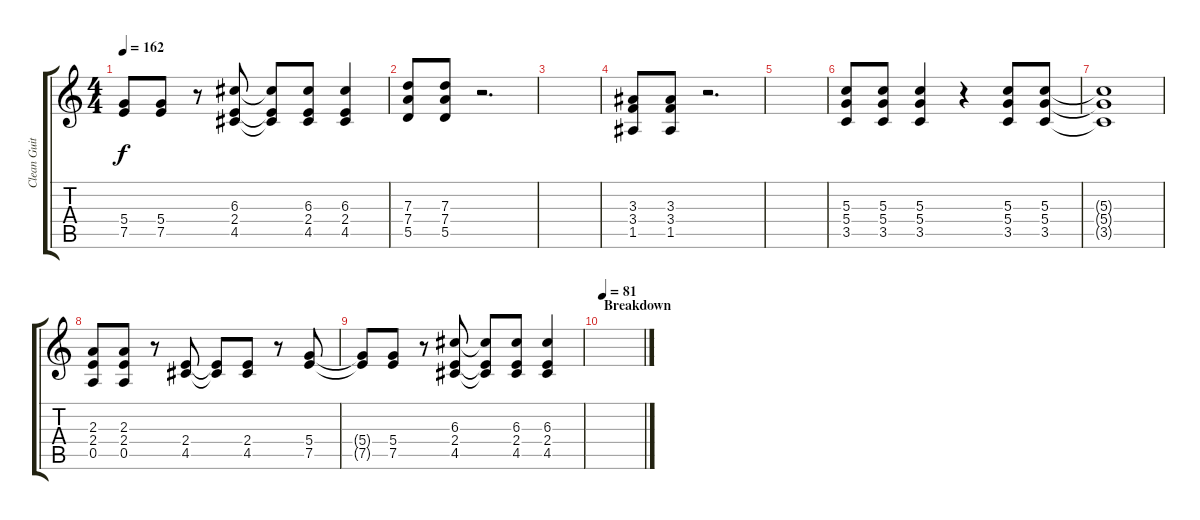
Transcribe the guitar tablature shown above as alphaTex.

\track ("Clean Guitar" "Clean Guit") {instrument electricguitarjazz}
\staff {score tabs}
\tuning (E4 B3 G3 D3 A2 D2) {hide}
\ts (4 4)
\tempo 162
\clef g2
\ks c
(5.4{t} 7.5{t}).8{dy f} (5.4 7.5).8 r.8 (6.3 2.4 4.5).8 (6.3{t} 2.4{t} 4.5{t}).8 (6.3 2.4 4.5).8 (6.3 2.4 4.5).4 |
(7.3 7.4 5.5).8 (7.3 7.4 5.5).8 r.2{d} |
|
(3.3 3.4 1.5).8 (3.3 3.4 1.5).8 r.2{d} |
|
(5.3 5.4 3.5).8 (5.3 5.4 3.5).8 (5.3 5.4 3.5).4 r.4 (5.3 5.4 3.5).8 (5.3 5.4 3.5).8 |
(5.3{t} 5.4{t} 3.5{t}).1 |
(2.3 2.4 0.5).8 (2.3 2.4 0.5).8 r.8 (2.4 4.5).8 (2.4{t} 4.5{t}).8 (2.4 4.5).8 r.8 (5.4 7.5).8 |
(5.4{t} 7.5{t}).8 (5.4 7.5).8 r.8 (6.3 2.4 4.5).8 (6.3{t} 2.4{t} 4.5{t}).8 (6.3 2.4 4.5).8 (6.3 2.4 4.5).4 |
\section ("" "Breakdown")
\tempo 81
